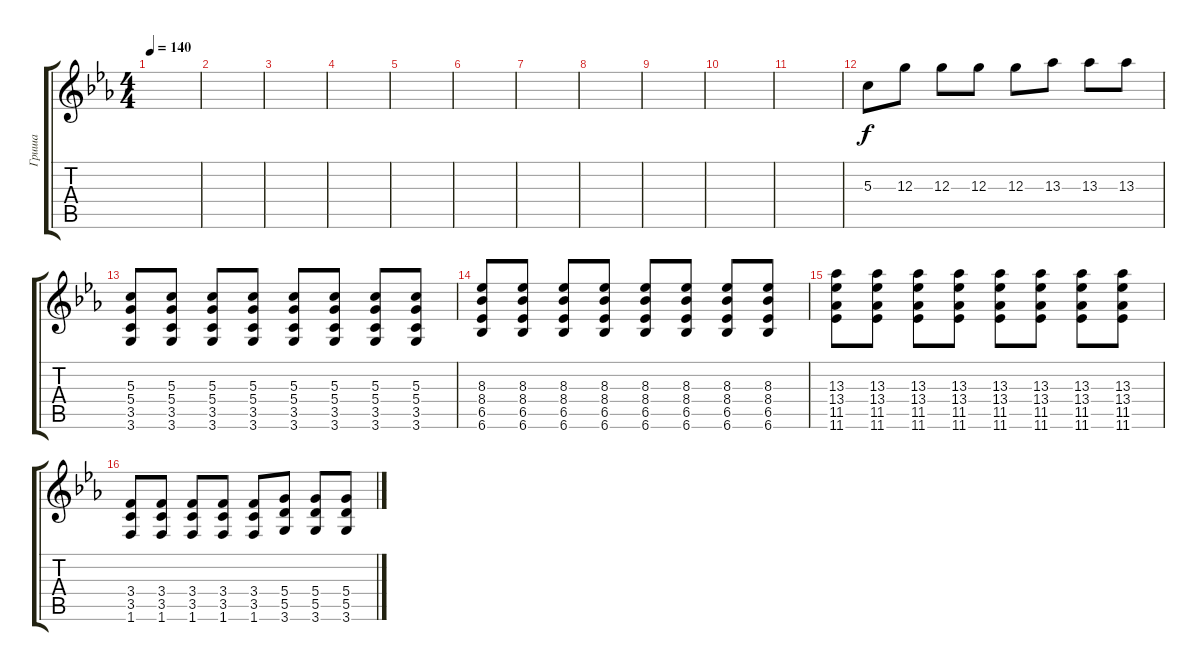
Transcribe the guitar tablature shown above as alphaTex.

\track ("Гриша" "Гриша") {instrument distortionguitar}
\staff {score tabs}
\tuning (E4 B3 G3 D3 A2 E2) {hide}
\ts (4 4)
\tempo 140
\clef g2
\ks eb
|
|
|
|
|
|
|
|
|
|
|
5.3.8 12.3.8 12.3.8 12.3.8 12.3.8 13.3.8 13.3.8 13.3.8 |
(5.3 5.4 3.5 3.6).8 (5.3 5.4 3.5 3.6).8 (5.3 5.4 3.5 3.6).8 (5.3 5.4 3.5 3.6).8 (5.3 5.4 3.5 3.6).8 (5.3 5.4 3.5 3.6).8 (5.3 5.4 3.5 3.6).8 (5.3 5.4 3.5 3.6).8 |
(8.3 8.4 6.5 6.6).8 (8.3 8.4 6.5 6.6).8 (8.3 8.4 6.5 6.6).8 (8.3 8.4 6.5 6.6).8 (8.3 8.4 6.5 6.6).8 (8.3 8.4 6.5 6.6).8 (8.3 8.4 6.5 6.6).8 (8.3 8.4 6.5 6.6).8 |
(13.3 13.4 11.5 11.6).8 (13.3 13.4 11.5 11.6).8 (13.3 13.4 11.5 11.6).8 (13.3 13.4 11.5 11.6).8 (13.3 13.4 11.5 11.6).8 (13.3 13.4 11.5 11.6).8 (13.3 13.4 11.5 11.6).8 (13.3 13.4 11.5 11.6).8 |
(3.4 3.5 1.6).8 (3.4 3.5 1.6).8 (3.4 3.5 1.6).8 (3.4 3.5 1.6).8 (3.4 3.5 1.6).8 (5.4 5.5 3.6).8 (5.4 5.5 3.6).8 (5.4 5.5 3.6).8
